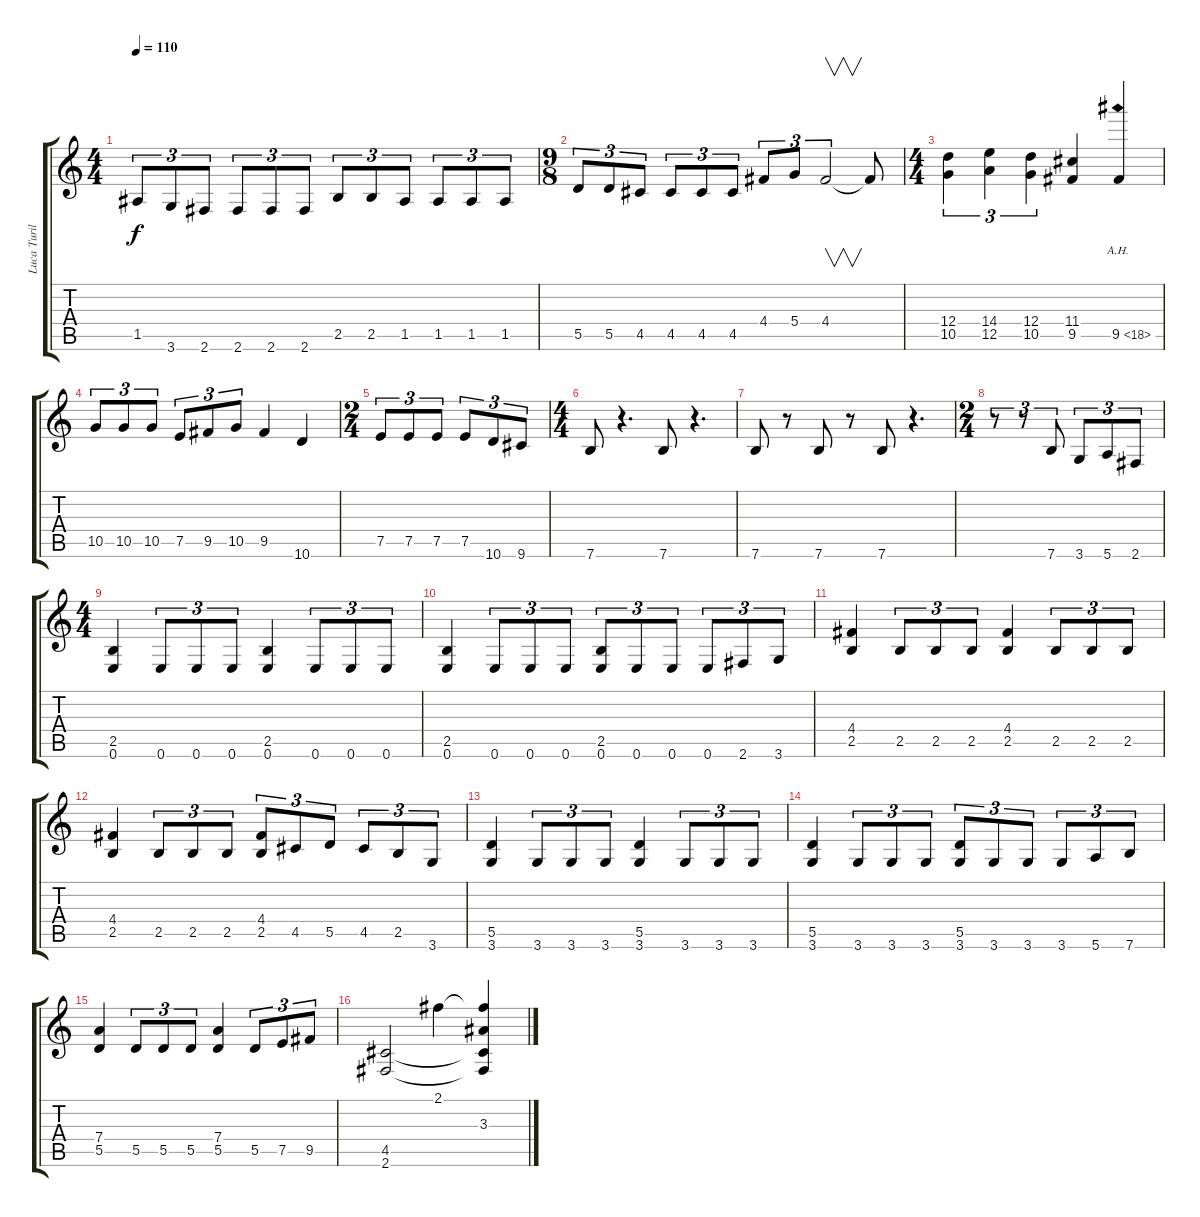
\track ("Luca Turilli" "Luca Turil") {instrument overdrivenguitar}
\staff {score tabs}
\tuning (E4 B3 G3 D3 A2 E2) {hide}
\ts (4 4)
\tempo 110
\clef g2
\ks c
1.5.8{tu (3 2) dy f} 3.6.8{tu (3 2)} 2.6.8{tu (3 2)} 2.6.8{tu (3 2)} 2.6.8{tu (3 2)} 2.6.8{tu (3 2)} 2.5.8{tu (3 2)} 2.5.8{tu (3 2)} 1.5.8{tu (3 2)} 1.5.8{tu (3 2)} 1.5.8{tu (3 2)} 1.5.8{tu (3 2)} |
\ts (9 8)
5.5.8{tu (3 2)} 5.5.8{tu (3 2)} 4.5.8{tu (3 2)} 4.5.8{tu (3 2)} 4.5.8{tu (3 2)} 4.5.8{tu (3 2)} 4.4.8{tu (3 2)} 5.4.8{tu (3 2)} 4.4.2{v tu (3 2)} 4.4{t}.8 |
\ts (4 4)
(12.4 10.5).4{tu (3 2)} (14.4 12.5).4{tu (3 2)} (12.4 10.5).4{tu (3 2)} (11.4 9.5).4 9.5{ah 9}.4 |
10.5.8{tu (3 2)} 10.5.8{tu (3 2)} 10.5.8{tu (3 2)} 7.5.8{tu (3 2)} 9.5.8{tu (3 2)} 10.5.8{tu (3 2)} 9.5.4 10.6.4 |
\ts (2 4)
7.5.8{tu (3 2)} 7.5.8{tu (3 2)} 7.5.8{tu (3 2)} 7.5.8{tu (3 2)} 10.6.8{tu (3 2)} 9.6.8{tu (3 2)} |
\ts (4 4)
7.6.8 r.4{d} 7.6.8 r.4{d} |
7.6.8 r.8 7.6.8 r.8 7.6.8 r.4{d} |
\ts (2 4)
r.8{tu (3 2)} r.8{tu (3 2)} 7.6.8{tu (3 2)} 3.6.8{tu (3 2)} 5.6.8{tu (3 2)} 2.6.8{tu (3 2)} |
\ts (4 4)
(2.5 0.6).4 0.6.8{tu (3 2)} 0.6.8{tu (3 2)} 0.6.8{tu (3 2)} (2.5 0.6).4 0.6.8{tu (3 2)} 0.6.8{tu (3 2)} 0.6.8{tu (3 2)} |
(2.5 0.6).4 0.6.8{tu (3 2)} 0.6.8{tu (3 2)} 0.6.8{tu (3 2)} (2.5 0.6).8{tu (3 2)} 0.6.8{tu (3 2)} 0.6.8{tu (3 2)} 0.6.8{tu (3 2)} 2.6.8{tu (3 2)} 3.6.8{tu (3 2)} |
(4.4 2.5).4 2.5.8{tu (3 2)} 2.5.8{tu (3 2)} 2.5.8{tu (3 2)} (4.4 2.5).4 2.5.8{tu (3 2)} 2.5.8{tu (3 2)} 2.5.8{tu (3 2)} |
(4.4 2.5).4 2.5.8{tu (3 2)} 2.5.8{tu (3 2)} 2.5.8{tu (3 2)} (4.4 2.5).8{tu (3 2)} 4.5.8{tu (3 2)} 5.5.8{tu (3 2)} 4.5.8{tu (3 2)} 2.5.8{tu (3 2)} 3.6.8{tu (3 2)} |
(5.5 3.6).4 3.6.8{tu (3 2)} 3.6.8{tu (3 2)} 3.6.8{tu (3 2)} (5.5 3.6).4 3.6.8{tu (3 2)} 3.6.8{tu (3 2)} 3.6.8{tu (3 2)} |
(5.5 3.6).4 3.6.8{tu (3 2)} 3.6.8{tu (3 2)} 3.6.8{tu (3 2)} (5.5 3.6).8{tu (3 2)} 3.6.8{tu (3 2)} 3.6.8{tu (3 2)} 3.6.8{tu (3 2)} 5.6.8{tu (3 2)} 7.6.8{tu (3 2)} |
(7.4 5.5).4 5.5.8{tu (3 2)} 5.5.8{tu (3 2)} 5.5.8{tu (3 2)} (7.4 5.5).4 5.5.8{tu (3 2)} 7.5.8{tu (3 2)} 9.5.8{tu (3 2)} |
(4.5 2.6).2 2.1.4 (2.1{t} 3.3 4.5{t} 2.6{t}).4
